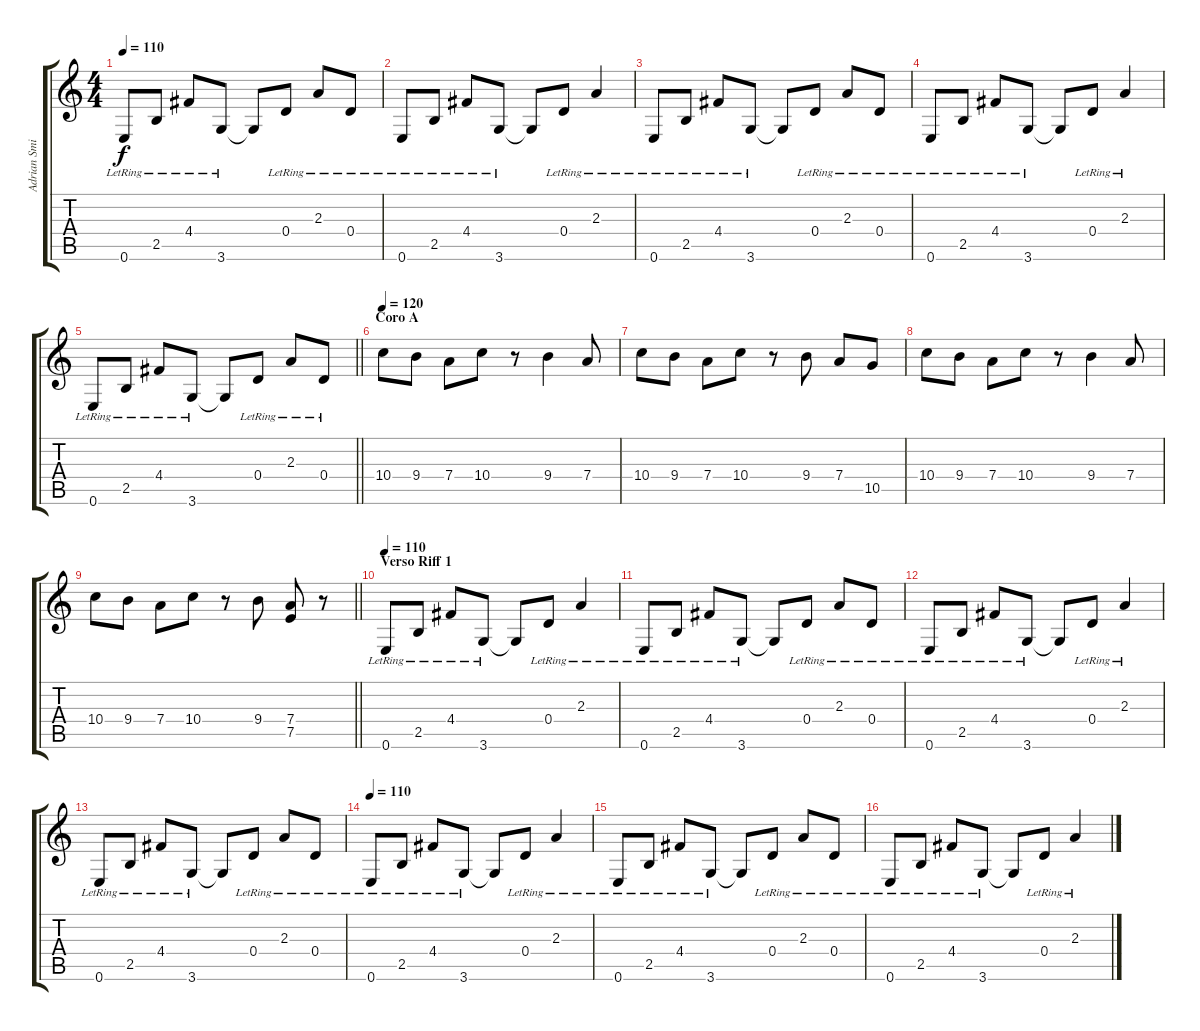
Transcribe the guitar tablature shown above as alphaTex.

\track ("Adrian Smith" "Adrian Smi") {instrument distortionguitar}
\staff {score tabs}
\tuning (E4 B3 G3 D3 A2 E2) {hide}
\ts (4 4)
\tempo 110
\clef g2
\ks c
0.6{lr}.8{dy f} 2.5{lr}.8 4.4{lr}.8 3.6{lr}.8 3.6{t}.8 0.4{lr}.8 2.3{lr}.8 0.4{lr}.8 |
0.6{lr}.8 2.5{lr}.8 4.4{lr}.8 3.6{lr}.8 3.6{t}.8 0.4{lr}.8 2.3{lr}.4 |
0.6{lr}.8 2.5{lr}.8 4.4{lr}.8 3.6{lr}.8 3.6{t}.8 0.4{lr}.8 2.3{lr}.8 0.4{lr}.8 |
0.6{lr}.8 2.5{lr}.8 4.4{lr}.8 3.6{lr}.8 3.6{t}.8 0.4{lr}.8 2.3{lr}.4 |
\barLineRight lightlight
0.6{lr}.8 2.5{lr}.8 4.4{lr}.8 3.6{lr}.8 3.6{t}.8 0.4{lr}.8 2.3{lr}.8 0.4{lr}.8 |
\section ("" "Coro A")
\tempo 120
10.4.8{instrument distortionguitar} 9.4.8 7.4.8 10.4.8 r.8 9.4.4 7.4.8 |
10.4.8 9.4.8 7.4.8 10.4.8 r.8 9.4.8 7.4.8 10.5.8 |
10.4.8 9.4.8 7.4.8 10.4.8 r.8 9.4.4 7.4.8 |
\barLineRight lightlight
10.4.8 9.4.8 7.4.8 10.4.8 r.8 9.4.8 (7.4 7.5).8 r.8 |
\section ("" "Verso Riff 1")
\tempo 110
0.6{lr}.8{instrument acousticguitarnylon} 2.5{lr}.8 4.4{lr}.8 3.6{lr}.8 3.6{t}.8 0.4{lr}.8 2.3{lr}.4 |
0.6{lr}.8 2.5{lr}.8 4.4{lr}.8 3.6{lr}.8 3.6{t}.8 0.4{lr}.8 2.3{lr}.8 0.4{lr}.8 |
0.6{lr}.8 2.5{lr}.8 4.4{lr}.8 3.6{lr}.8 3.6{t}.8 0.4{lr}.8 2.3{lr}.4 |
0.6{lr}.8 2.5{lr}.8 4.4{lr}.8 3.6{lr}.8 3.6{t}.8 0.4{lr}.8 2.3{lr}.8 0.4{lr}.8 |
\tempo 110
0.6{lr}.8 2.5{lr}.8 4.4{lr}.8 3.6{lr}.8 3.6{t}.8 0.4{lr}.8 2.3{lr}.4 |
0.6{lr}.8 2.5{lr}.8 4.4{lr}.8 3.6{lr}.8 3.6{t}.8 0.4{lr}.8 2.3{lr}.8 0.4{lr}.8 |
0.6{lr}.8 2.5{lr}.8 4.4{lr}.8 3.6{lr}.8 3.6{t}.8 0.4{lr}.8 2.3{lr}.4
